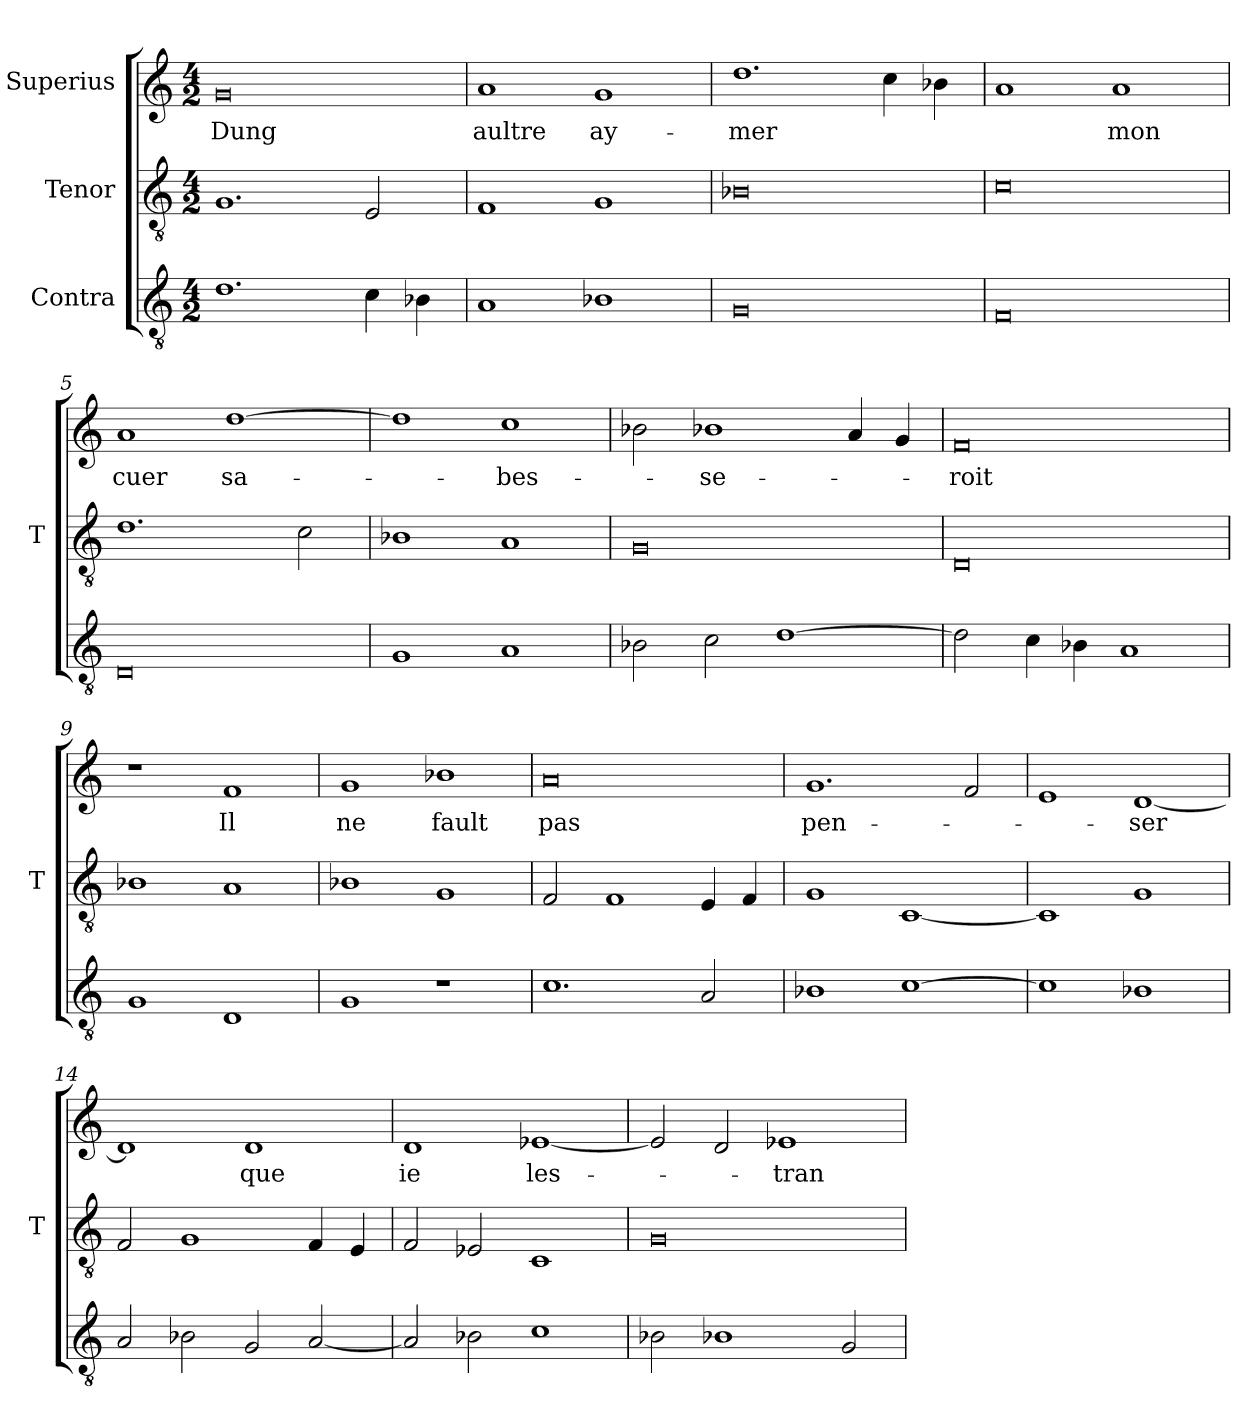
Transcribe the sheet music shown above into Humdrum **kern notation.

**kern	**kern	**kern	**text
*part3	*part2	*part1	*part1
*staff3	*staff2	*staff1	*staff1
*I"Contra	*I"Tenor	*I"Superius	*
*	*I'T	*	*
*clefGv2	*clefGv2	*clefG2	*
*M4/2	*M4/2	*M4/2	*
=1	=1	=1	=1
1.d	1.G	0g	-Dung
4c	2E	.	.
4B-X	.	.	.
=2	=2	=2	=2
1A	1F	1a	-aultre
1B-X	1G	1g	ay-
=3	=3	=3	=3
0G	0B-X	1.dd	-mer
.	.	4cc	.
.	.	4b-X	.
=4	=4	=4	=4
0F	0c	1a	.
.	.	1a	-mon
=5	=5	=5	=5
0D	1.d	1a	-cuer
.	.	[1dd	sa-
.	2c	.	.
=6	=6	=6	=6
1G	1B-X	1dd]	.
1A	1A	1cc	-bes-
=7	=7	=7	=7
2B-X	0G	2b-X	.
2c	.	1b-X	-se-
[1d	.	.	.
.	.	4a	.
.	.	4g	.
=8	=8	=8	=8
2d]	0D	0f	-roit
4c	.	.	.
4B-X	.	.	.
1A	.	.	.
=9	=9	=9	=9
1G	1B-X	1r	.
1D	1A	1f	-Il
=10	=10	=10	=10
1G	1B-X	1g	-ne
1r	1G	1b-X	-fault
=11	=11	=11	=11
1.c	2F	0a	-pas
.	1F	.	.
2A	4E	.	.
.	4F	.	.
=12	=12	=12	=12
1B-X	1G	1.g	pen-
[1c	[1C	.	.
.	.	2f	.
=13	=13	=13	=13
1c]	1C]	1e	.
1B-X	1G	[1d	-ser
=14	=14	=14	=14
2A	2F	1d]	.
2B-X	1G	.	.
2G	.	1d	-que
[2A	4F	.	.
.	4E	.	.
=15	=15	=15	=15
2A]	2F	1d	-ie
2B-X	2E-X	.	.
1c	1C	[1e-X	les-
=16	=16	=16	=16
2B-X	0G	2e-]	.
1B-X	.	2d	.
.	.	1e-X	-tran-
2G	.	.	.
=	=	=	=
*-	*-	*-	*-
